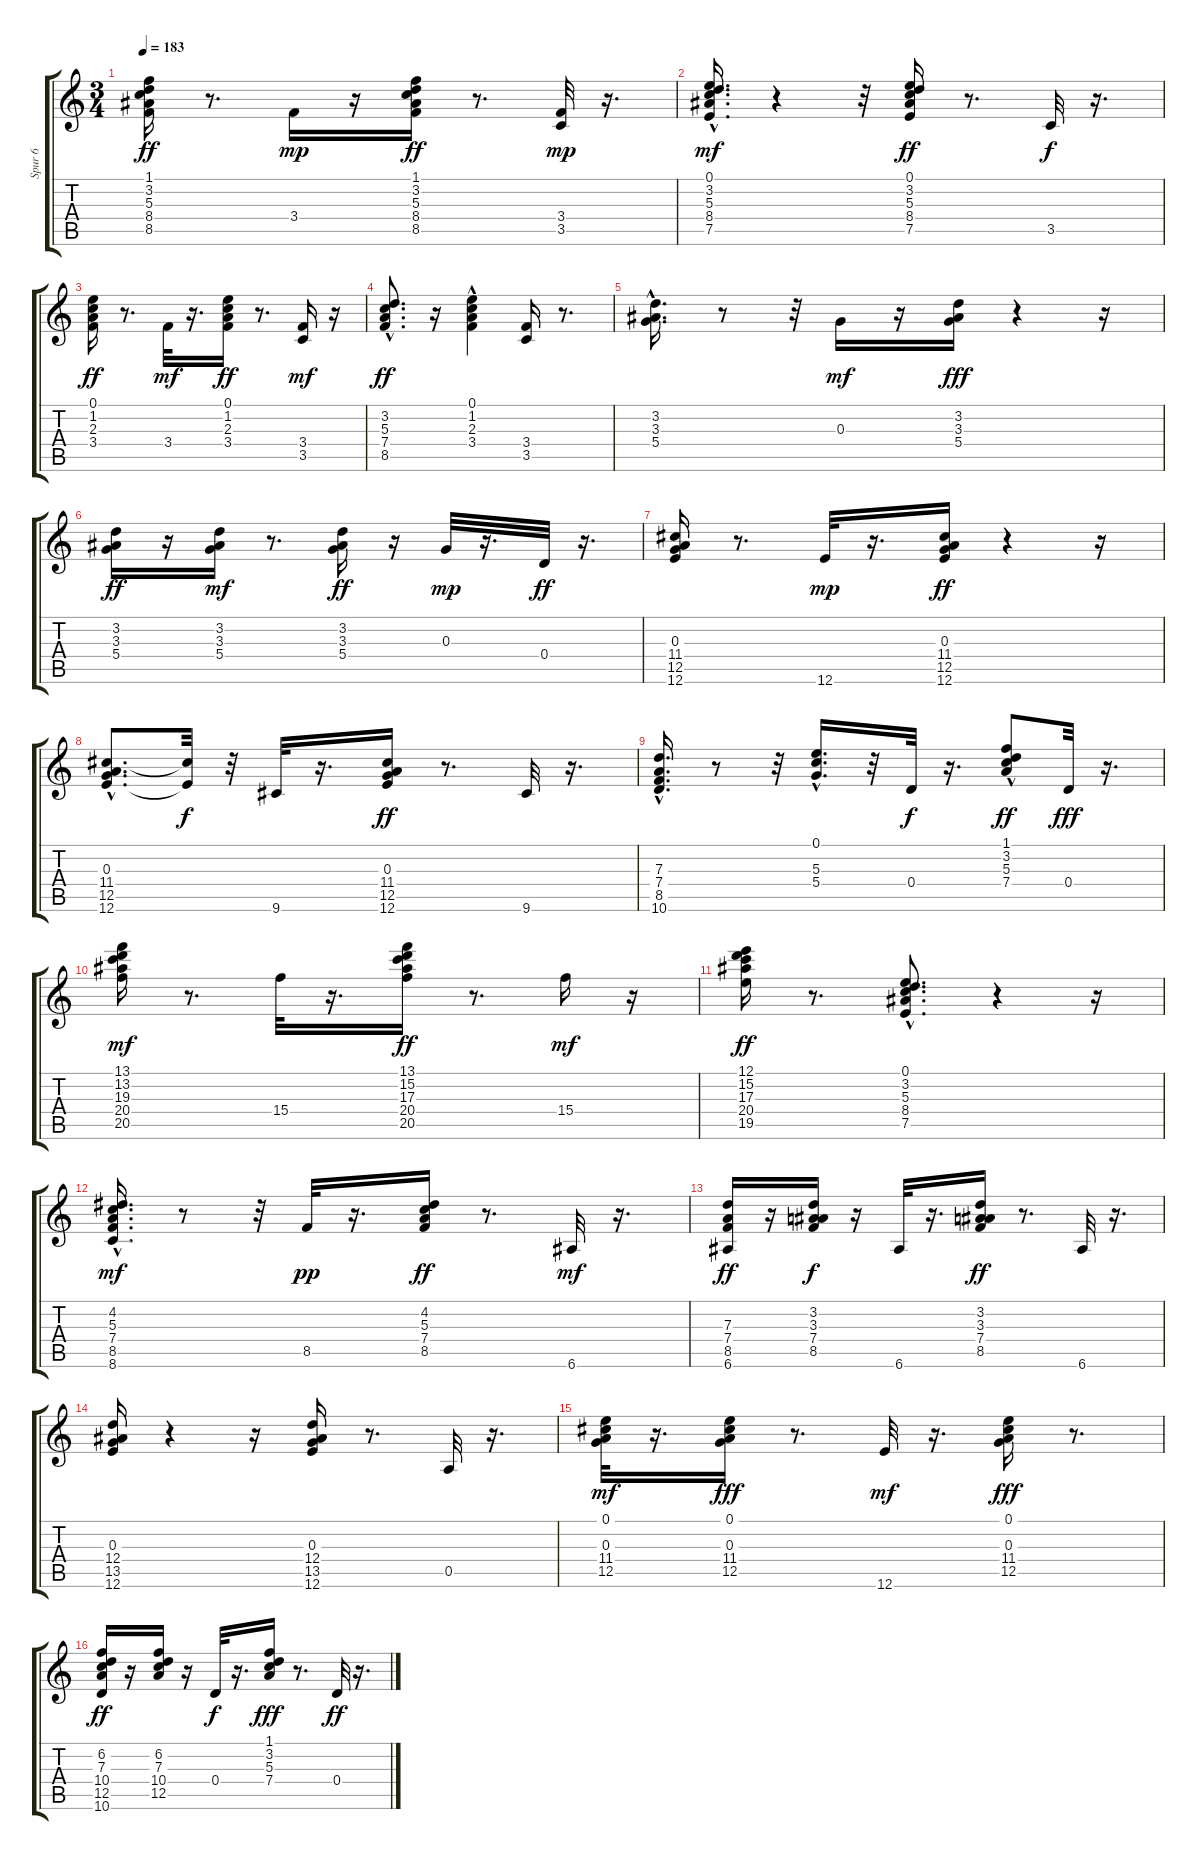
\track ("Spur 6" "Spur 6") {instrument electricguitarjazz}
\staff {score tabs}
\tuning (E4 B3 G3 D3 A2 E2) {hide}
\ts (3 4)
\tempo 183
\clef g2
\ks c
(1.1 3.2 5.3 8.4 8.5).16{dy ff} r.8{d} 3.4.16{dy mp} r.16 (1.1 3.2 5.3 8.4 8.5).16{dy ff} r.8{d} (3.4 3.5).32{dy mp} r.16{d} |
(0.1 3.2 5.3 8.4{hac} 7.5).16{d dy mf} r.4 r.32 (0.1 3.2 5.3 8.4 7.5).16{dy ff} r.8{d} 3.5.32{dy f} r.16{d} |
(0.1 1.2 2.3 3.4).16{dy ff} r.8{d} 3.4.32{dy mf} r.16{d} (0.1 1.2 2.3 3.4).16{dy ff} r.8{d} (3.4 3.5).16{dy mf} r.16 |
(3.2{hac} 5.3{hac} 7.4{hac} 8.5).8{d dy ff} r.16 (0.1{hac} 1.2 2.3{hac} 3.4{hac}).4 (3.4 3.5).16 r.8{d} |
(3.2{hac} 3.3{hac} 5.4{hac}).16{d} r.8 r.32 0.3.16{dy mf} r.16 (3.2 3.3 5.4).16{dy fff} r.4 r.16 |
(3.2 3.3 5.4).16{dy ff} r.16 (3.2 3.3 5.4).16{dy mf} r.8{d} (3.2 3.3 5.4).16{dy ff} r.16 0.3.32{dy mp} r.16{d} 0.4.32{dy ff} r.16{d} |
(0.3 11.4 12.5 12.6).16 r.8{d} 12.6.32{dy mp} r.16{d} (0.3 11.4 12.5 12.6).16{dy ff} r.4 r.16 |
(0.3{hac} 11.4{hac} 12.5{hac} 12.6{hac}).8{d} (11.4{t} 12.6{t}).32{dy f} r.32 9.6.32 r.16{d} (0.3 11.4 12.5 12.6).16{dy ff} r.8{d} 9.6.32 r.16{d} |
(7.3{hac} 7.4 8.5 10.6).16{d} r.8 r.32 (0.1{hac} 5.3 5.4).16{d} r.32 0.4.32{dy f} r.16{d} (1.1{hac} 3.2{hac} 5.3{hac} 7.4{hac}).8{dy ff} 0.4.32{dy fff} r.16{d} |
(13.1 13.2 19.3 20.4 20.5).16{dy mf} r.8{d} 15.4.32 r.16{d} (13.1 15.2 17.3 20.4 20.5).16{dy ff} r.8{d} 15.4.16{dy mf} r.16 |
(12.1 15.2 17.3 20.4 19.5).16{dy ff} r.8{d} (0.1 3.2{hac} 5.3{hac} 8.4 7.5).8{d} r.4 r.16 |
(4.2{hac} 5.3 7.4 8.5 8.6).16{d dy mf} r.8 r.32 8.5.32{dy pp} r.16{d} (4.2 5.3 7.4 8.5).16{dy ff} r.8{d} 6.6.32{dy mf} r.16{d} |
(7.3 7.4 8.5 6.6).16{dy ff} r.16 (3.2 3.3 7.4 8.5).16{dy f} r.16 6.6.32 r.16{d} (3.2 3.3 7.4 8.5).16{dy ff} r.8{d} 6.6.32 r.16{d} |
(0.3 12.4 13.5 12.6).16 r.4 r.16 (0.3 12.4 13.5 12.6).16 r.8{d} 0.5.32 r.16{d} |
(0.1 0.3 11.4 12.5).32{dy mf} r.16{d} (0.1 0.3 11.4 12.5).16{dy fff} r.8{d} 12.6.32{dy mf} r.16{d} (0.1 0.3 11.4 12.5).16{dy fff} r.8{d} |
(6.2 7.3 10.4 12.5 10.6).16{dy ff} r.16 (6.2 7.3 10.4 12.5).16 r.16 0.4.32{dy f} r.16{d} (1.1 3.2 5.3 7.4).16{dy fff} r.8{d} 0.4.32{dy ff} r.16{d}
